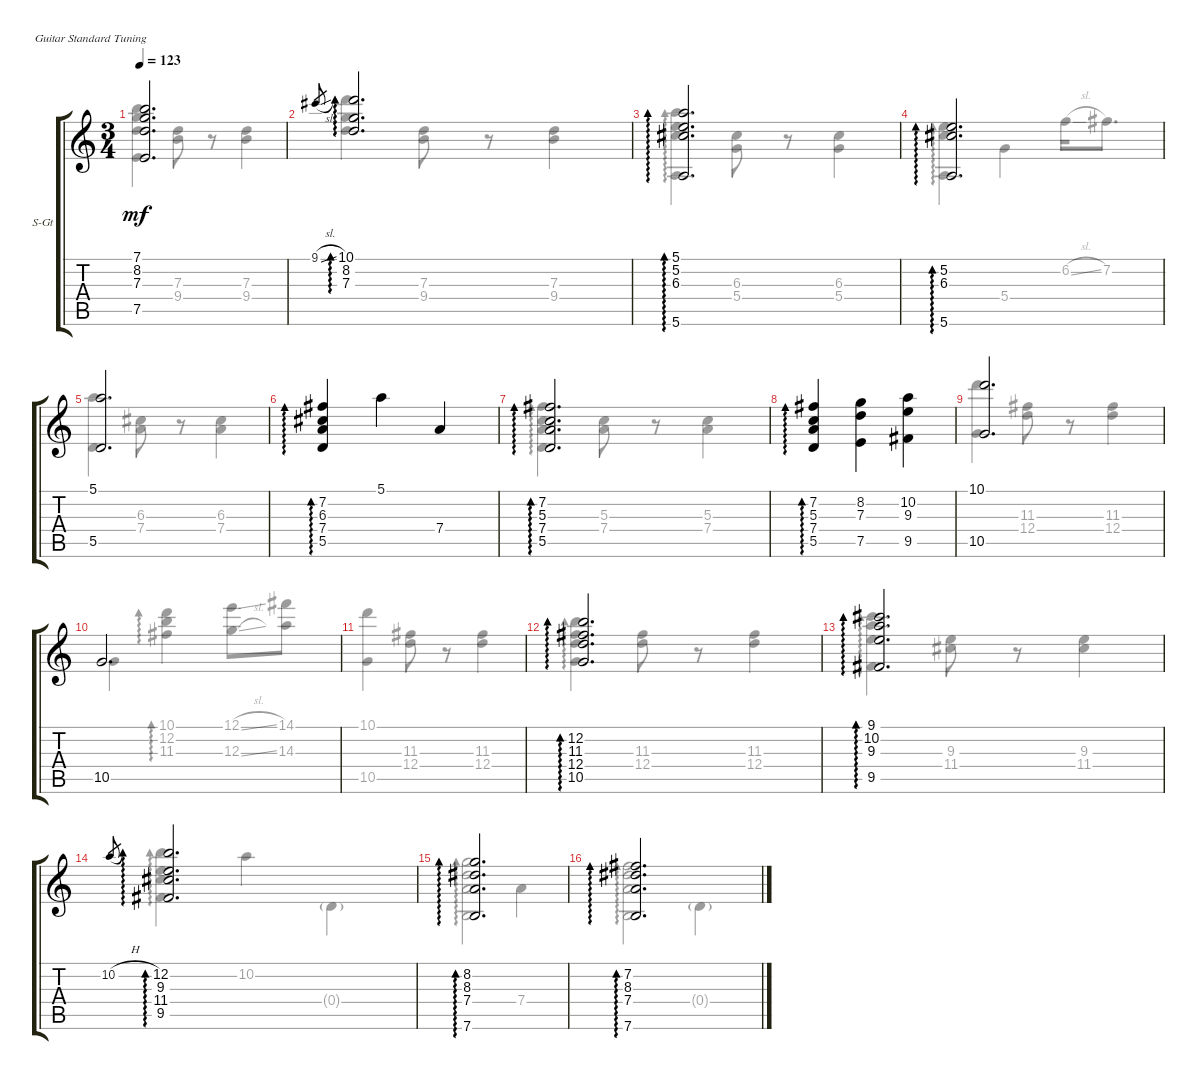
\defaultSystemsLayout 4
\bracketExtendMode groupsimilarinstruments
\firstSystemTrackNameOrientation horizontal
\otherSystemsTrackNameOrientation horizontal
\track ("Steel Guitar" "S-Gt") {instrument acousticguitarsteel}
\staff {score tabs}
\tuning (E4 B3 G3 D3 A2 E2)
\voice
\ts (3 4)
\tempo 123
\clef g2
\ks c
(7.5 7.3 8.2 7.1).2{d dy mf} |
9.1{sl}.8{gr} (10.1 8.2 7.3).2{d ad 0} |
(5.6 6.3 5.2 5.1).2{d ad 0} |
(5.2 6.3 5.6).2{d ad 0} |
(5.1 5.5).2{d} |
(5.5 7.4 6.3 7.2).4{ad 0} 5.1.4 7.4.4 |
(5.5 5.3 7.2 7.4).2{d ad 0} |
(5.5 7.4 5.3 7.2).4{ad 0} (7.5 8.2 7.3).4 (9.5 9.3 10.2).4 |
(10.1 10.5).2{d} |
10.5.2{d} |
|
(12.4 10.5 11.3 12.2).2{d ad 0} |
(9.5 9.1 10.2 9.3).2{d ad 0} |
10.2{h}.8{gr} (12.2 9.3 11.4 9.5).2{d ad 0} |
(8.2 8.3 7.4 7.6).2{d ad 0} |
(7.2 8.3 7.4 7.6).2{d ad 0}
\voice
\clef g2
\ottava regular
\simile none
\ks c
(7.1 8.2 7.3 7.5).4{dy mf} (7.3 9.4).8 r.8 (9.4 7.3).4 |
(10.1 8.2 7.3).4{ad 0} (9.4 7.3).8 r.8 (7.3 9.4).4 |
(5.6 6.3 5.2 5.1).4{ad 0} (6.3 5.4).8 r.8 (6.3 5.4).4 |
(5.6 6.3 5.2).4{ad 0} 5.4.4 6.2{sl}.16 7.2.8{d} |
(5.5 5.1).4 (7.4 6.3).8 r.8 (6.3 7.4).4 |
|
(5.5 7.4 5.3 7.2).4{ad 0} (7.4 5.3).8 r.8 (5.3 7.4).4 |
|
(10.1 10.5).4 (12.4 11.3).8 r.8 (11.3 12.4).4 |
10.5.4 (11.3 12.2 10.1).4{ad 0} (12.1{sl} 12.3{sl}).8 (14.1 14.3).8 |
(10.1 10.5).4 (12.4 11.3).8 r.8 (11.3 12.4).4 |
(10.5 12.2 11.3 12.4).4{ad 0} (11.3 12.4).8 r.8 (11.3 12.4).4 |
(9.1 10.2 9.3 9.5).4{ad 0} (9.3 11.4).8 r.8 (9.3 11.4).4 |
(12.2 9.3 11.4 9.5).4{ad 0} 10.2.4 0.4{g}.4 |
(7.6 7.4 8.3 8.2).2{ad 0} 7.4.4 |
(7.4 7.2 8.3 7.6).2{ad 0} 0.4{g}.4
